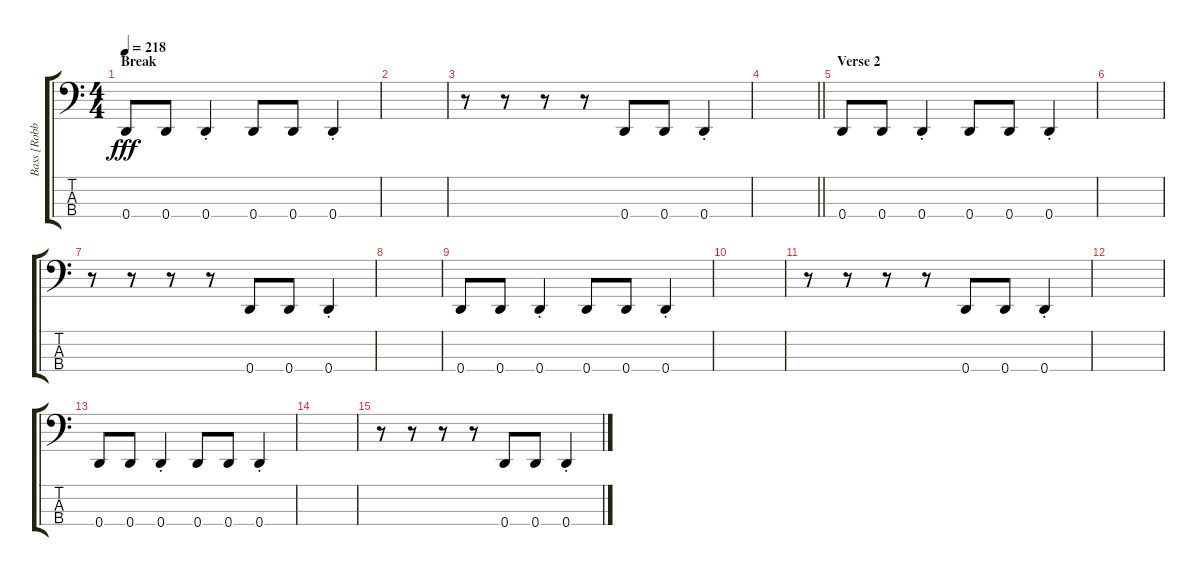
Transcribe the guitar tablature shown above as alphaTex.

\track ("Bass [Robbie Merrill]" "Bass [Robb") {instrument electricbassfinger}
\staff {score tabs}
\tuning (G2 D2 A1 D1) {hide}
\ts (4 4)
\section ("" "Break")
\tempo 218
\clef f4
\ks c
0.4.8{dy fff} 0.4.8 0.4{st}.4 0.4.8 0.4.8 0.4{st}.4 |
|
r.8 r.8 r.8 r.8 0.4.8 0.4.8 0.4{st}.4 |
\barLineRight lightlight
|
\section ("" "Verse 2 ")
0.4.8 0.4.8 0.4{st}.4 0.4.8 0.4.8 0.4{st}.4 |
|
r.8 r.8 r.8 r.8 0.4.8 0.4.8 0.4{st}.4 |
|
0.4.8 0.4.8 0.4{st}.4 0.4.8 0.4.8 0.4{st}.4 |
|
r.8 r.8 r.8 r.8 0.4.8 0.4.8 0.4{st}.4 |
|
0.4.8 0.4.8 0.4{st}.4 0.4.8 0.4.8 0.4{st}.4 |
|
r.8 r.8 r.8 r.8 0.4.8 0.4.8 0.4{st}.4
